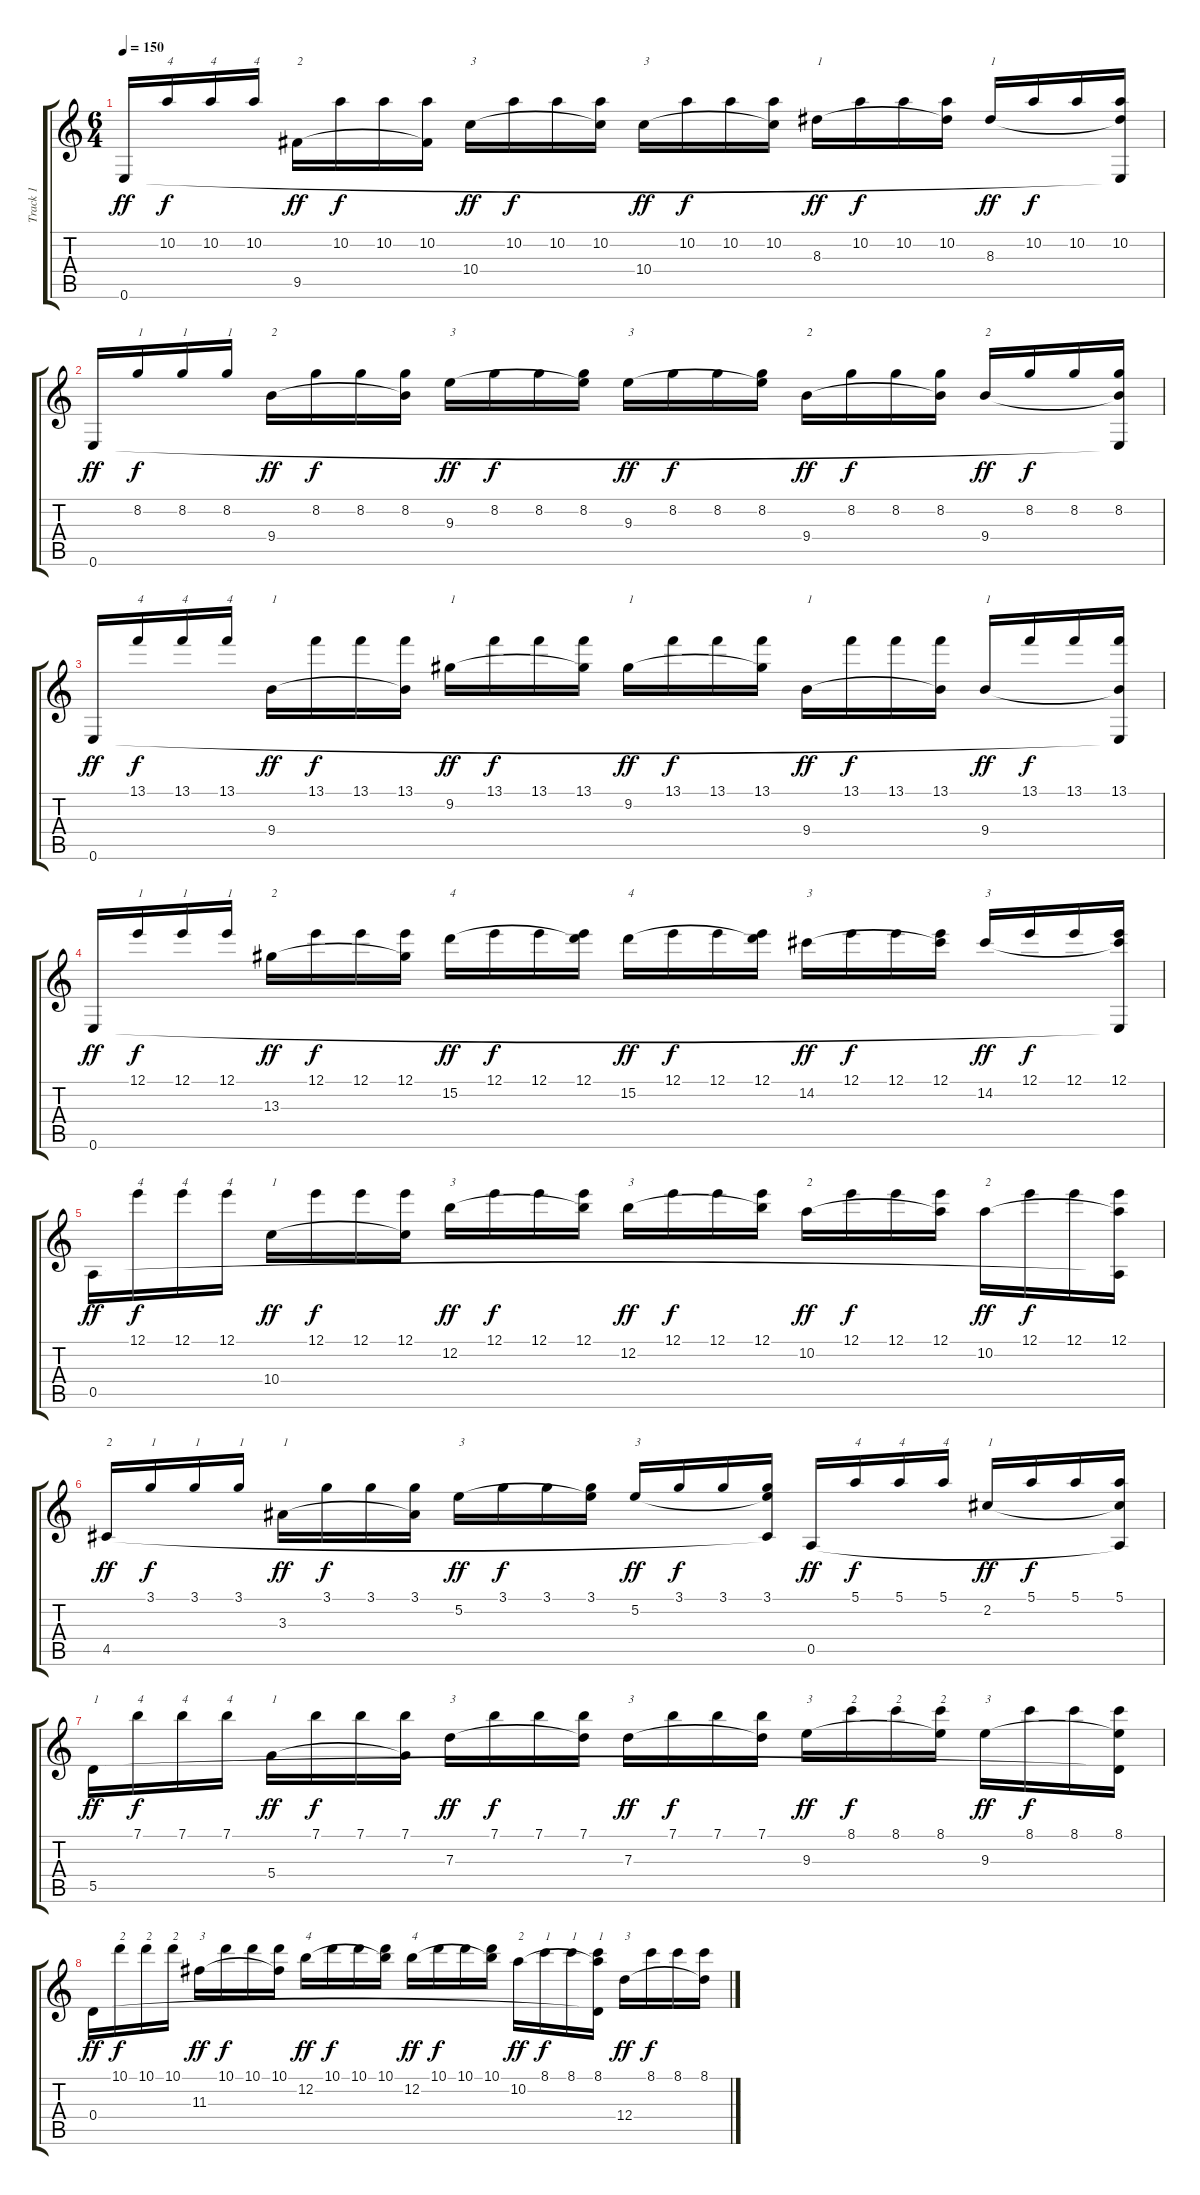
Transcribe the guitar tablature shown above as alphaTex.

\track ("Track 1" "Track 1") {instrument acousticguitarnylon}
\staff {score tabs}
\tuning (E4 B3 G3 D3 A2 E2) {hide}
\ts (6 4)
\tempo 150
\clef g2
\ks c
0.6.16{dy ff} 10.2.16{txt "4" dy f} 10.2.16{txt "4"} 10.2.16{txt "4"} 9.5.16{txt "2" dy ff} 10.2.16{dy f} 10.2.16 (10.2 9.5{t}).16 10.4.16{txt "3" dy ff} 10.2.16{dy f} 10.2.16 (10.2 10.4{t}).16 10.4.16{txt "3" dy ff} 10.2.16{dy f} 10.2.16 (10.2 10.4{t}).16 8.3.16{txt "1" dy ff} 10.2.16{dy f} 10.2.16 (10.2 8.3{t}).16 8.3.16{txt "1" dy ff} 10.2.16{dy f} 10.2.16 (10.2 8.3{t} 0.6{t}).16 |
0.6.16{dy ff} 8.2.16{txt "1" dy f} 8.2.16{txt "1"} 8.2.16{txt "1"} 9.4.16{txt "2" dy ff} 8.2.16{dy f} 8.2.16 (8.2 9.4{t}).16 9.3.16{txt "3" dy ff} 8.2.16{dy f} 8.2.16 (8.2 9.3{t}).16 9.3.16{txt "3" dy ff} 8.2.16{dy f} 8.2.16 (8.2 9.3{t}).16 9.4.16{txt "2" dy ff} 8.2.16{dy f} 8.2.16 (8.2 9.4{t}).16 9.4.16{txt "2" dy ff} 8.2.16{dy f} 8.2.16 (8.2 9.4{t} 0.6{t}).16 |
0.6.16{dy ff} 13.1.16{txt "4" dy f} 13.1.16{txt "4"} 13.1.16{txt "4"} 9.4.16{txt "1" dy ff} 13.1.16{dy f} 13.1.16 (13.1 9.4{t}).16 9.2.16{txt "1" dy ff} 13.1.16{dy f} 13.1.16 (13.1 9.2{t}).16 9.2.16{txt "1" dy ff} 13.1.16{dy f} 13.1.16 (13.1 9.2{t}).16 9.4.16{txt "1" dy ff} 13.1.16{dy f} 13.1.16 (13.1 9.4{t}).16 9.4.16{txt "1" dy ff} 13.1.16{dy f} 13.1.16 (13.1 9.4{t} 0.6{t}).16 |
0.6.16{dy ff} 12.1.16{txt "1" dy f} 12.1.16{txt "1"} 12.1.16{txt "1"} 13.3.16{txt "2" dy ff} 12.1.16{dy f} 12.1.16 (12.1 13.3{t}).16 15.2.16{txt "4" dy ff} 12.1.16{dy f} 12.1.16 (12.1 15.2{t}).16 15.2.16{txt "4" dy ff} 12.1.16{dy f} 12.1.16 (12.1 15.2{t}).16 14.2.16{txt "3" dy ff} 12.1.16{dy f} 12.1.16 (12.1 14.2{t}).16 14.2.16{txt "3" dy ff} 12.1.16{dy f} 12.1.16 (12.1 14.2{t} 0.6{t}).16 |
0.5.16{dy ff} 12.1.16{txt "4" dy f} 12.1.16{txt "4"} 12.1.16{txt "4"} 10.4.16{txt "1" dy ff} 12.1.16{dy f} 12.1.16 (12.1 10.4{t}).16 12.2.16{txt "3" dy ff} 12.1.16{dy f} 12.1.16 (12.1 12.2{t}).16 12.2.16{txt "3" dy ff} 12.1.16{dy f} 12.1.16 (12.1 12.2{t}).16 10.2.16{txt "2" dy ff} 12.1.16{dy f} 12.1.16 (12.1 10.2{t}).16 10.2.16{txt "2" dy ff} 12.1.16{dy f} 12.1.16 (12.1 10.2{t} 0.5{t}).16 |
4.5.16{txt "2" dy ff} 3.1.16{txt "1" dy f} 3.1.16{txt "1"} 3.1.16{txt "1"} 3.3.16{txt "1" dy ff} 3.1.16{dy f} 3.1.16 (3.1 3.3{t}).16 5.2.16{txt "3" dy ff} 3.1.16{dy f} 3.1.16 (3.1 5.2{t}).16 5.2.16{txt "3" dy ff} 3.1.16{dy f} 3.1.16 (3.1 5.2{t} 4.5{t}).16 0.5.16{dy ff} 5.1.16{txt "4" dy f} 5.1.16{txt "4"} 5.1.16{txt "4"} 2.2.16{txt "1" dy ff} 5.1.16{dy f} 5.1.16 (5.1 2.2{t} 0.5{t}).16 |
5.5.16{txt "1" dy ff} 7.1.16{txt "4" dy f} 7.1.16{txt "4"} 7.1.16{txt "4"} 5.4.16{txt "1" dy ff} 7.1.16{dy f} 7.1.16 (7.1 5.4{t}).16 7.3.16{txt "3" dy ff} 7.1.16{dy f} 7.1.16 (7.1 7.3{t}).16 7.3.16{txt "3" dy ff} 7.1.16{dy f} 7.1.16 (7.1 7.3{t}).16 9.3.16{txt "3" dy ff} 8.1.16{txt "2" dy f} 8.1.16{txt "2"} (8.1 9.3{t}).16{txt "2"} 9.3.16{txt "3" dy ff} 8.1.16{dy f} 8.1.16 (8.1 9.3{t} 5.5{t}).16 |
0.4.16{dy ff} 10.1.16{txt "2" dy f} 10.1.16{txt "2"} 10.1.16{txt "2"} 11.3.16{txt "3" dy ff} 10.1.16{dy f} 10.1.16 (10.1 11.3{t}).16 12.2.16{txt "4" dy ff} 10.1.16{dy f} 10.1.16 (10.1 12.2{t}).16 12.2.16{txt "4" dy ff} 10.1.16{dy f} 10.1.16 (10.1 12.2{t}).16 10.2.16{txt "2" dy ff} 8.1.16{txt "1" dy f} 8.1.16{txt "1"} (8.1 10.2{t} 0.4{t}).16{txt "1"} 12.4.16{txt "3" dy ff} 8.1.16{dy f} 8.1.16 (8.1 12.4{t}).16
